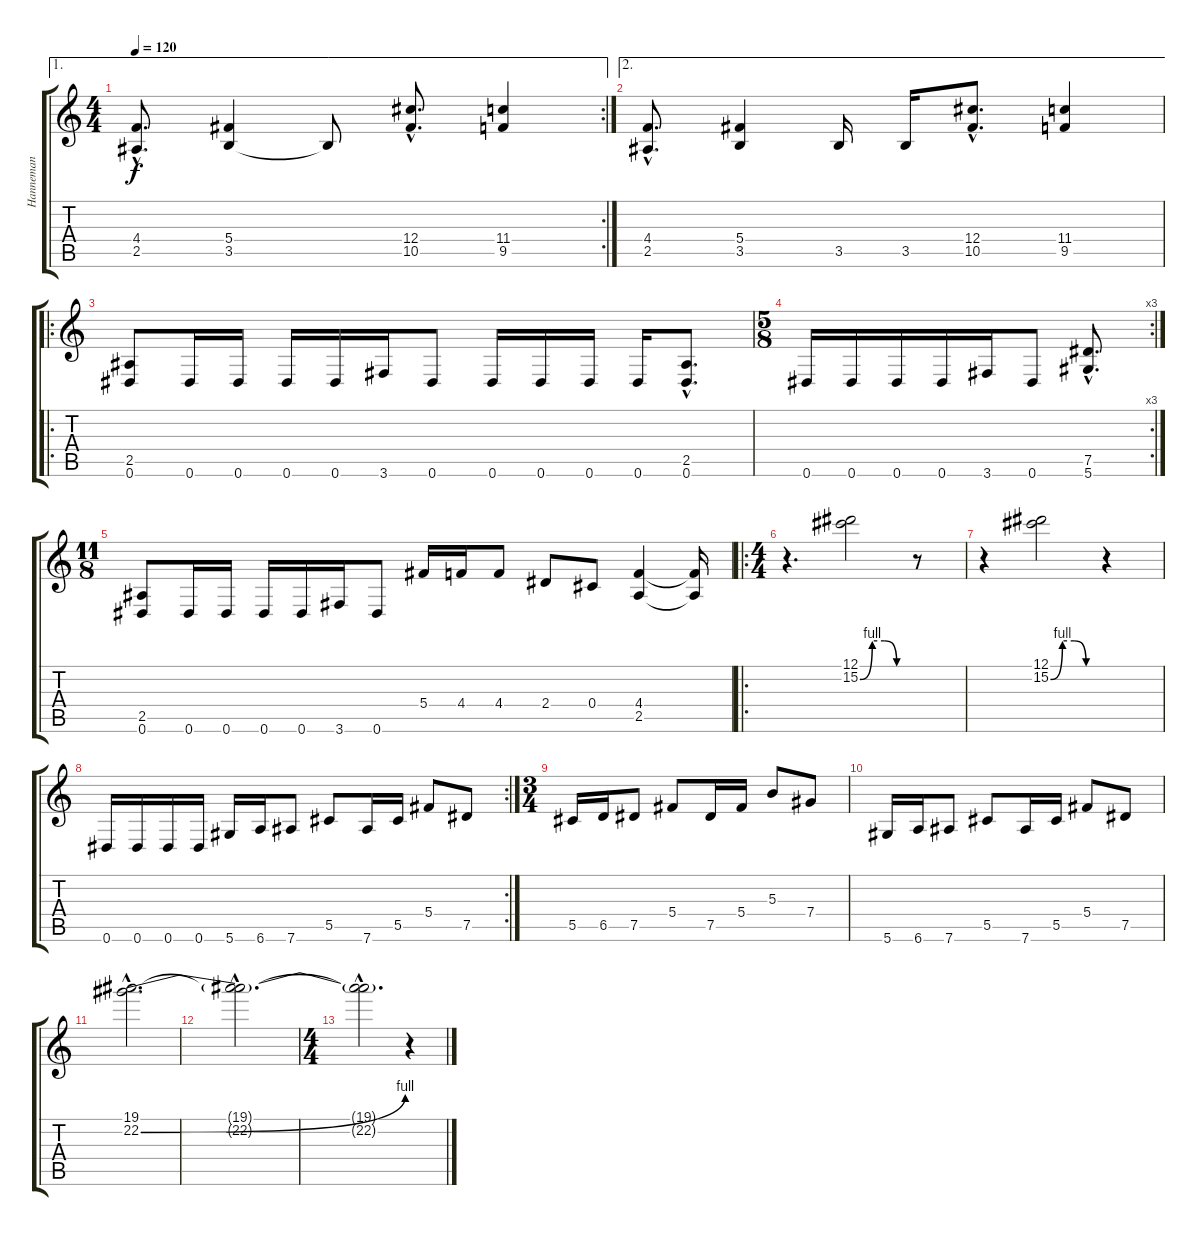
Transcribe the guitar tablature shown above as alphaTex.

\track ("Hanneman" "Hanneman") {instrument distortionguitar}
\staff {score tabs}
\tuning (Eb4 Bb3 Gb3 Db3 Ab2 Eb2) {hide}
\ae 1
\rc 2
\ts (4 4)
\tempo 120
\clef g2
\ks c
(4.4{hac} 2.5{hac}).8{d dy f} (5.4 3.5).4 3.5{t}.8 (12.4{hac} 10.5{hac}).8{d} (11.4 9.5).4 |
\ae 2
(4.4{hac} 2.5{hac}).8{d} (5.4 3.5).4 3.5.16 3.5.16 (12.4{hac} 10.5{hac}).8{d} (11.4 9.5).4 |
\ro
(2.5 0.6).8 0.6.16 0.6.16 0.6.16 0.6.16 3.6.16 0.6.8 0.6.16 0.6.16 0.6.16 0.6.16 (2.5{hac} 0.6{hac}).8{d} |
\rc 3
\ts (5 8)
0.6.16 0.6.16 0.6.16 0.6.16 3.6.16 0.6.8 (7.5{hac} 5.6{hac}).8{d} |
\ts (11 8)
(2.5 0.6).8 0.6.16 0.6.16 0.6.16 0.6.16 3.6.16 0.6.8 5.4.16 4.4.16 4.4.8 2.4.8 0.4.8 (4.4 2.5).4 (4.4{t} 2.5{t}).16 |
\ro
\ts (4 4)
r.4{d} (12.1 15.2{be (custom 0 0 15 4 30 4 45 0 60 0)}).2 r.8 |
r.4 (12.1 15.2{be (custom 0 0 15 4 30 4 45 0 60 0)}).2 r.4 |
\rc 2
0.6.16 0.6.16 0.6.16 0.6.16 5.6.16 6.6.16 7.6.8 5.5.8 7.6.16 5.5.16 5.4.8 7.5.8 |
\ts (3 4)
5.5.16 6.5.16 7.5.8 5.4.8 7.5.16 5.4.16 5.3.8 7.4.8 |
5.6.16 6.6.16 7.6.8 5.5.8 7.6.16 5.5.16 5.4.8 7.5.8 |
(19.1{hac} 22.2{be (bend 0 0 60 4) hac}).2{d} |
(19.1{hac t} 22.2{hac t}).2{d} |
\ts (4 4)
(19.1{hac t} 22.2{hac t}).2{d} r.4
